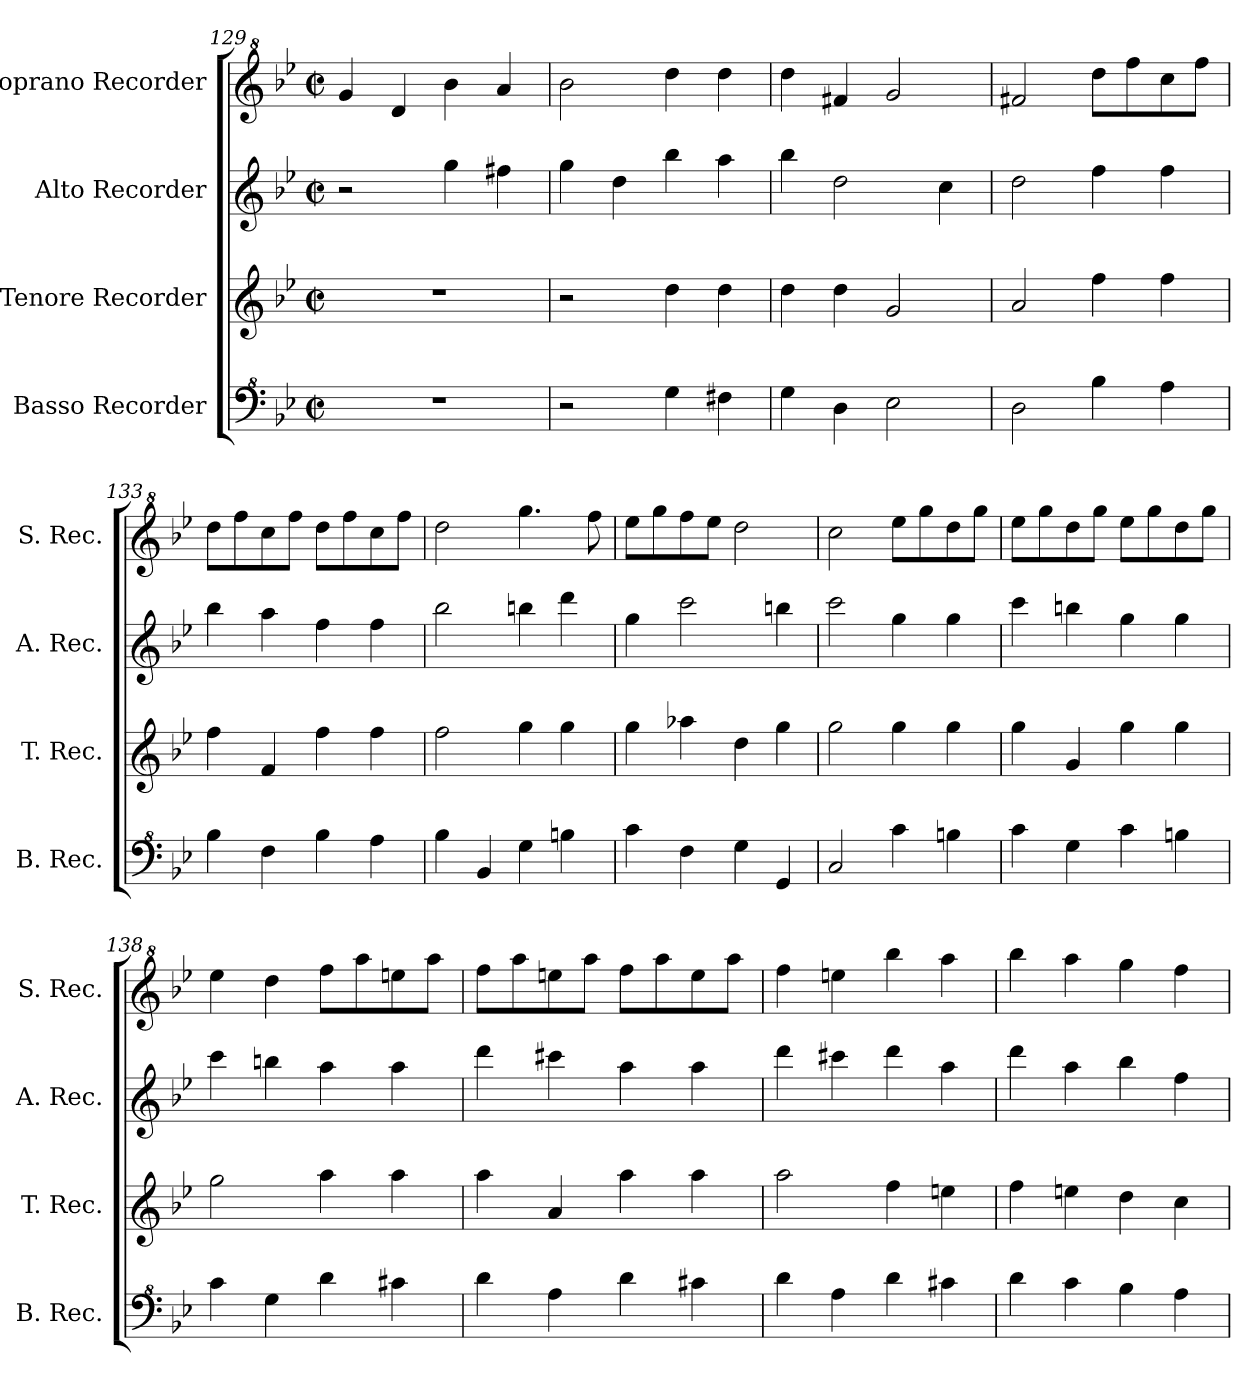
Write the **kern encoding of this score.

**kern	**kern	**kern	**kern
*part4	*part3	*part2	*part1
*staff4	*staff3	*staff2	*staff1
*I"Basso Recorder	*I"Tenore Recorder	*I"Alto Recorder	*I"Soprano Recorder
*I'B. Rec.	*I'T. Rec.	*I'A. Rec.	*I'S. Rec.
*clefF^4	*clefG2	*clefG2	*clefG^2
*k[b-e-]	*k[b-e-]	*k[b-e-]	*k[b-e-]
*M2/2	*M2/2	*M2/2	*M2/2
*met(c|)	*met(c|)	*met(c|)	*met(c|)
=129	=129	=129	=129
1r	1r	2r	4gg/
.	.	.	4dd/
.	.	4gg\	4bb-\
.	.	4ff#X\	4aa/
=130	=130	=130	=130
2r	2r	4gg\	2bb-\
.	.	4dd\	.
4g\	4dd\	4bb-\	4ddd\
4f#X\	4dd\	4aa\	4ddd\
=131	=131	=131	=131
4g\	4dd\	4bb-\	4ddd\
4d\	4dd\	2dd\	4ff#X/
2e-\	2g/	.	2gg/
.	.	4cc\	.
=132	=132	=132	=132
2d\	2a/	2dd\	2ff#X/
4b-\	4ff\	4ff\	8ddd\L
.	.	.	8fff\
4a\	4ff\	4ff\	8ccc\
.	.	.	8fff\J
=133	=133	=133	=133
4b-\	4ff\	4bb-\	8ddd\L
.	.	.	8fff\
4f\	4f/	4aa\	8ccc\
.	.	.	8fff\J
4b-\	4ff\	4ff\	8ddd\L
.	.	.	8fff\
4a\	4ff\	4ff\	8ccc\
.	.	.	8fff\J
=134	=134	=134	=134
4b-\	2ff\	2bb-\	2ddd\
4B-/	.	.	.
4g\	4gg\	4bbn\	4.ggg\
4bn\	4gg\	4ddd\	.
.	.	.	8fff\
=135	=135	=135	=135
4cc\	4gg\	4gg\	8eee-\L
.	.	.	8ggg\
4f\	4aa-X\	2ccc\	8fff\
.	.	.	8eee-\J
4g\	4dd\	.	2ddd\
4G/	4gg\	4bbn\	.
=136	=136	=136	=136
2c/	2gg\	2ccc\	2ccc\
4cc\	4gg\	4gg\	8eee-\L
.	.	.	8ggg\
4bn\	4gg\	4gg\	8ddd\
.	.	.	8ggg\J
!!LO:LB:g=z
=137	=137	=137	=137
4cc\	4gg\	4ccc\	8eee-\L
.	.	.	8ggg\
4g\	4g/	4bbn\	8ddd\
.	.	.	8ggg\J
4cc\	4gg\	4gg\	8eee-\L
.	.	.	8ggg\
4bn\	4gg\	4gg\	8ddd\
.	.	.	8ggg\J
=138	=138	=138	=138
4cc\	2gg\	4ccc\	4eee-\
4g\	.	4bbn\	4ddd\
4dd\	4aa\	4aa\	8fff\L
.	.	.	8aaa\
4cc#X\	4aa\	4aa\	8eeen\
.	.	.	8aaa\J
=139	=139	=139	=139
4dd\	4aa\	4ddd\	8fff\L
.	.	.	8aaa\
4a\	4a/	4ccc#X\	8eeen\
.	.	.	8aaa\J
4dd\	4aa\	4aa\	8fff\L
.	.	.	8aaa\
4cc#X\	4aa\	4aa\	8eee\
.	.	.	8aaa\J
=140	=140	=140	=140
4dd\	2aa\	4ddd\	4fff\
4a\	.	4ccc#X\	4eeen\
4dd\	4ff\	4ddd\	4bbb-\
4cc#X\	4een\	4aa\	4aaa\
=141	=141	=141	=141
4dd\	4ff\	4ddd\	4bbb-\
4cc\	4een\	4aa\	4aaa\
4b-\	4dd\	4bb-\	4ggg\
4a\	4cc\	4ff\	4fff\
=	=	=	=
*-	*-	*-	*-
